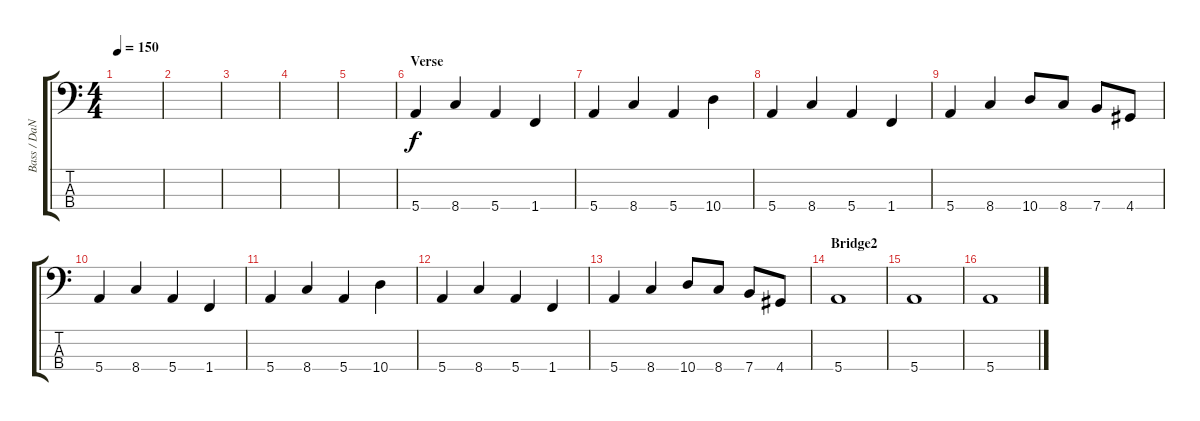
\track ("Bass / DaNnY" "Bass / DaN") {instrument electricbasspick}
\staff {score tabs}
\tuning (G2 D2 A1 E1) {hide}
\ts (4 4)
\tempo 150
\clef f4
\ks c
|
|
|
|
|
\section ("" "Verse")
5.4.4 8.4.4 5.4.4 1.4.4 |
5.4.4 8.4.4 5.4.4 10.4.4 |
5.4.4 8.4.4 5.4.4 1.4.4 |
5.4.4 8.4.4 10.4.8 8.4.8 7.4.8 4.4.8 |
5.4.4 8.4.4 5.4.4 1.4.4 |
5.4.4 8.4.4 5.4.4 10.4.4 |
5.4.4 8.4.4 5.4.4 1.4.4 |
5.4.4 8.4.4 10.4.8 8.4.8 7.4.8 4.4.8 |
\section ("" "Bridge2")
5.4.1 |
5.4.1 |
5.4.1
